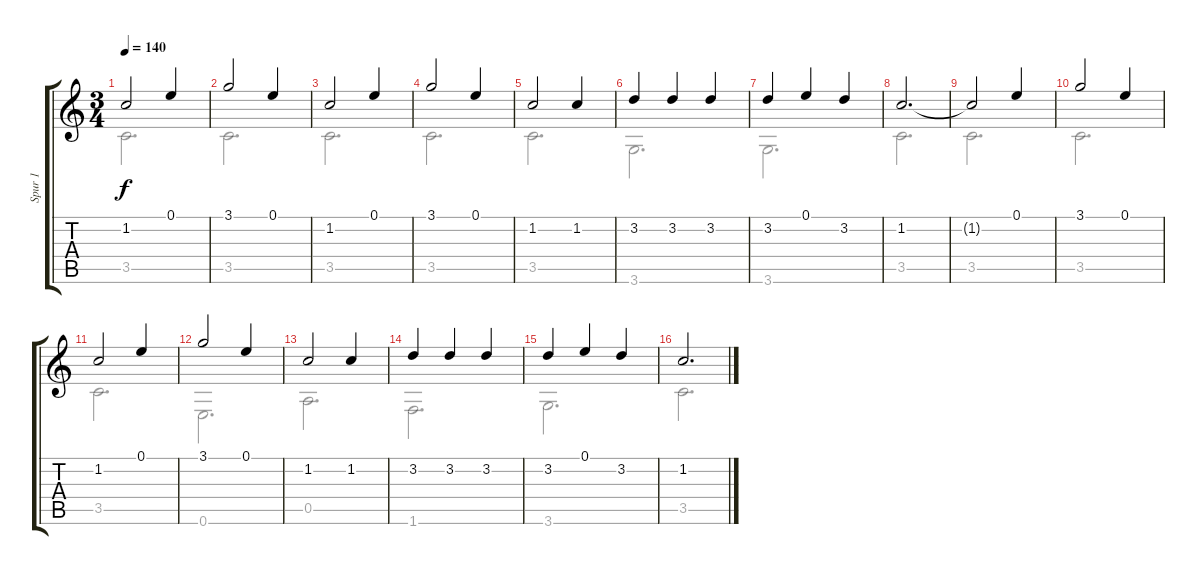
\track ("Spur 1" "Spur 1") {instrument acousticguitarsteel}
\staff {score tabs}
\tuning (E4 B3 G3 D3 A2 E2) {hide}
\voice
\ts (3 4)
\tempo 140
\clef g2
\ks c
1.2{t}.2{dy f} 0.1.4 |
3.1.2 0.1.4 |
1.2.2 0.1.4 |
3.1.2 0.1.4 |
1.2.2 1.2.4 |
3.2.4 3.2.4 3.2.4 |
3.2.4 0.1.4 3.2.4 |
1.2.2{d} |
1.2{t}.2 0.1.4 |
3.1.2 0.1.4 |
1.2.2 0.1.4 |
3.1.2 0.1.4 |
1.2.2 1.2.4 |
3.2.4 3.2.4 3.2.4 |
3.2.4 0.1.4 3.2.4 |
1.2.2{d}
\voice
\clef g2
\ottava regular
\simile none
\ks c
3.5.2{d dy f} |
3.5.2{d} |
3.5.2{d} |
3.5.2{d} |
3.5.2{d} |
3.6.2{d} |
3.6.2{d} |
3.5.2{d} |
3.5.2{d} |
3.5.2{d} |
3.5.2{d} |
0.6.2{d} |
0.5.2{d} |
1.6.2{d} |
3.6.2{d} |
3.5.2{d}
